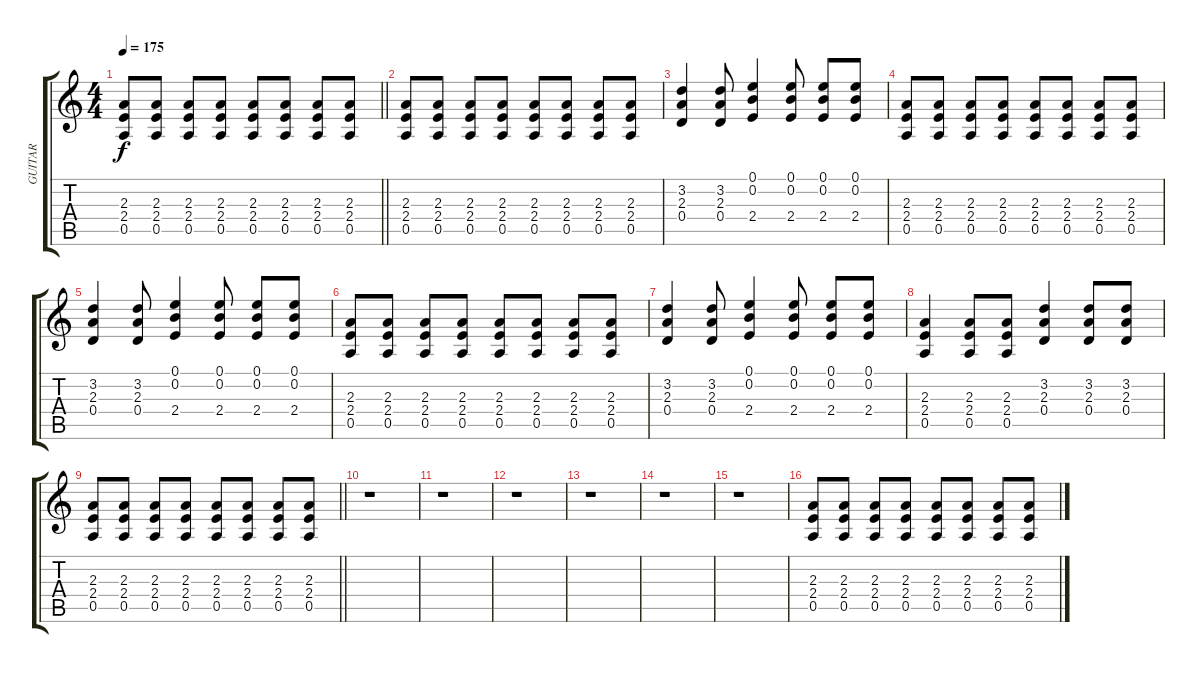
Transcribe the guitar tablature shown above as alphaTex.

\track ("GUITAR" "GUITAR") {instrument overdrivenguitar}
\staff {score tabs}
\tuning (E4 B3 G3 D3 A2 E2) {hide}
\ts (4 4)
\tempo 175
\clef g2
\barLineRight lightlight
\ks c
(2.3 2.4 0.5).8{dy f} (2.3 2.4 0.5).8 (2.3 2.4 0.5).8 (2.3 2.4 0.5).8 (2.3 2.4 0.5).8 (2.3 2.4 0.5).8 (2.3 2.4 0.5).8 (2.3 2.4 0.5).8 |
(2.3 2.4 0.5).8 (2.3 2.4 0.5).8 (2.3 2.4 0.5).8 (2.3 2.4 0.5).8 (2.3 2.4 0.5).8 (2.3 2.4 0.5).8 (2.3 2.4 0.5).8 (2.3 2.4 0.5).8 |
(3.2 2.3 0.4).4 (3.2 2.3 0.4).8 (0.1 0.2 2.4).4 (0.1 0.2 2.4).8 (0.1 0.2 2.4).8 (0.1 0.2 2.4).8 |
(2.3 2.4 0.5).8 (2.3 2.4 0.5).8 (2.3 2.4 0.5).8 (2.3 2.4 0.5).8 (2.3 2.4 0.5).8 (2.3 2.4 0.5).8 (2.3 2.4 0.5).8 (2.3 2.4 0.5).8 |
(3.2 2.3 0.4).4 (3.2 2.3 0.4).8 (0.1 0.2 2.4).4 (0.1 0.2 2.4).8 (0.1 0.2 2.4).8 (0.1 0.2 2.4).8 |
(2.3 2.4 0.5).8 (2.3 2.4 0.5).8 (2.3 2.4 0.5).8 (2.3 2.4 0.5).8 (2.3 2.4 0.5).8 (2.3 2.4 0.5).8 (2.3 2.4 0.5).8 (2.3 2.4 0.5).8 |
(3.2 2.3 0.4).4 (3.2 2.3 0.4).8 (0.1 0.2 2.4).4 (0.1 0.2 2.4).8 (0.1 0.2 2.4).8 (0.1 0.2 2.4).8 |
(2.3 2.4 0.5).4 (2.3 2.4 0.5).8 (2.3 2.4 0.5).8 (3.2 2.3 0.4).4 (3.2 2.3 0.4).8 (3.2 2.3 0.4).8 |
\barLineRight lightlight
(2.3 2.4 0.5).8 (2.3 2.4 0.5).8 (2.3 2.4 0.5).8 (2.3 2.4 0.5).8 (2.3 2.4 0.5).8 (2.3 2.4 0.5).8 (2.3 2.4 0.5).8 (2.3 2.4 0.5).8 |
r.1 |
r.1 |
r.1 |
r.1 |
r.1 |
r.1 |
(2.3 2.4 0.5).8 (2.3 2.4 0.5).8 (2.3 2.4 0.5).8 (2.3 2.4 0.5).8 (2.3 2.4 0.5).8 (2.3 2.4 0.5).8 (2.3 2.4 0.5).8 (2.3 2.4 0.5).8
